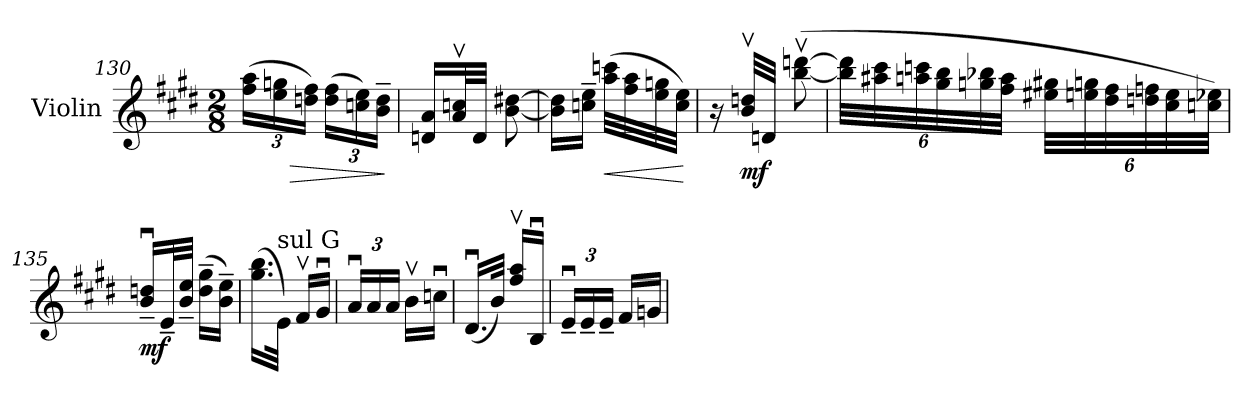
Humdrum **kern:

**kern	**dynam
*part1	*part1
*staff1	*staff1
*I"Violin	*
*I'Vln.	*
*clefG2	*
*k[f#c#g#d#]	*
*M2/8	*
*Xbrackettup	*
=130	=130
(24ff#\ 24aa\LL	.
24ee\ 24ggn\	.
!	!LO:HP:b
24ddn\ 24ff#\JJ)	>
(24dd\ 24ff#\LL	.
24ccn\ 24ee\)	.
24b\~ 24dd\~JJ	.
.	]
=131	=131
16dn/ 16a/LL	.
32a/v 32ccn/vL	.
32d/JJJ	.
[8b\ [8dd#X\	.
=132	=132
16b\] 16dd#\]LL	.
16ccn\~ 16ee\~JJ	.
!	!LO:HP:b
(32aa\ 32cccn\LLL	<
32ff#\ 32aa\	.
32ee\ 32ggn\	.
32cc\ 32ee\JJJ)	.
.	[
=133	=133
16r	.
!	!LO:DY:b
32b/v 32ddn/vLLL	mf
32dn/JJJ	.
([8bb\v [8dddn\v	.
!!LO:LB:g=z
=134	=134
48bb\] 48ddd\]LLL	.
48aa#X\ 48ccc#\	.
48aan\ 48cccn\	.
48gg#\ 48bb\	.
48ggn\ 48bb-X\	.
48ff#\ 48aa\JJJ	.
48ee#X\ 48gg#X\LLL	.
48een\ 48ggn\	.
48dd#\ 48ff#\	.
48ddn\ 48ffn\	.
48cc#\ 48ee\	.
48ccn\ 48ee-X\JJJ)	.
=135	=135
!	!LO:DY:b
16b/u~ 16ddn/u~LL	mf
32e~/L	.
32b/~ 32ee/~JJJ	.
(16dd\~ 16gg#\~LL	.
16b\~ 16ee\~JJ)	.
=136	=136
(16.gg#\ 16.bb\LL	.
!LO:TX:a:t=sul G	!
32e\JJk)	.
16f#v/LL	.
16g#u/JJ	.
=137	=137
24au/LL	.
24a/	.
24a/JJ	.
16bv\LL	.
16ccnu\JJ	.
!!LO:LB:g=z
=138	=138
(16.d#u/LL	.
32b/JJk)	.
16ff#/v 16aa/vLL	.
16Bu/JJ	.
=139	=139
24eu~/LL	.
24e~/	.
24e~/JJ	.
16f#/LL	.
16gn/JJ	.
=	=
*-	*-
